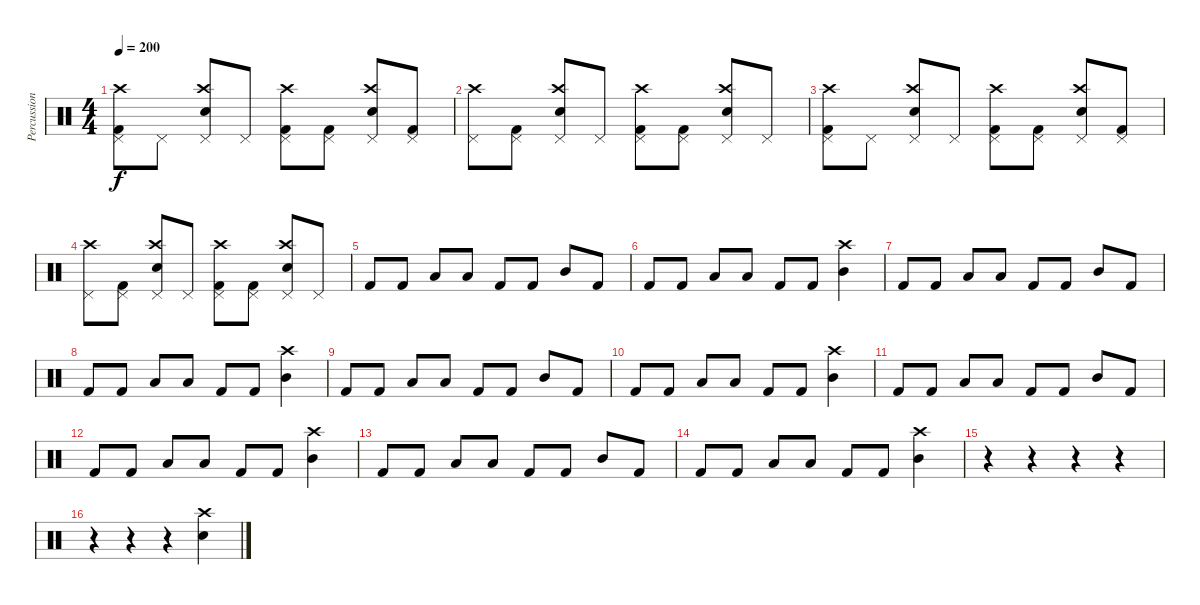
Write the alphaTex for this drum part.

\track ("Percussion" "Percussion") {instrument percussion}
\staff {score}
\articulation defaults
\ts (4 4)
\tempo 200
\clef neutral
\ks c
("Pedal Hi-Hat (hit)" "Kick (hit) 2" "Crash high (hit)").8{dy f} "Pedal Hi-Hat (hit)".8 ("Pedal Hi-Hat (hit)" "Electric Snare (hit)" "Crash high (hit)").8 "Pedal Hi-Hat (hit)".8 ("Pedal Hi-Hat (hit)" "Kick (hit) 2" "Crash high (hit)").8 ("Pedal Hi-Hat (hit)" "Kick (hit) 2").8 ("Pedal Hi-Hat (hit)" "Electric Snare (hit)" "Crash high (hit)").8 ("Pedal Hi-Hat (hit)" "Kick (hit) 2").8 |
("Pedal Hi-Hat (hit)" "Crash high (hit)").8 ("Pedal Hi-Hat (hit)" "Kick (hit) 2").8 ("Pedal Hi-Hat (hit)" "Electric Snare (hit)" "Crash high (hit)").8 "Pedal Hi-Hat (hit)".8 ("Pedal Hi-Hat (hit)" "Kick (hit) 2" "Crash high (hit)").8 ("Pedal Hi-Hat (hit)" "Kick (hit) 2").8 ("Pedal Hi-Hat (hit)" "Electric Snare (hit)" "Crash high (hit)").8 "Pedal Hi-Hat (hit)".8 |
("Pedal Hi-Hat (hit)" "Kick (hit) 2" "Crash high (hit)").8 "Pedal Hi-Hat (hit)".8 ("Pedal Hi-Hat (hit)" "Electric Snare (hit)" "Crash high (hit)").8 "Pedal Hi-Hat (hit)".8 ("Pedal Hi-Hat (hit)" "Kick (hit) 2" "Crash high (hit)").8 ("Pedal Hi-Hat (hit)" "Kick (hit) 2").8 ("Pedal Hi-Hat (hit)" "Electric Snare (hit)" "Crash high (hit)").8 ("Pedal Hi-Hat (hit)" "Kick (hit) 2").8 |
("Pedal Hi-Hat (hit)" "Crash high (hit)").8 ("Pedal Hi-Hat (hit)" "Kick (hit) 2").8 ("Pedal Hi-Hat (hit)" "Electric Snare (hit)" "Crash high (hit)").8 "Pedal Hi-Hat (hit)".8 ("Pedal Hi-Hat (hit)" "Kick (hit) 2" "Crash high (hit)").8 ("Pedal Hi-Hat (hit)" "Kick (hit) 2").8 ("Pedal Hi-Hat (hit)" "Electric Snare (hit)" "Crash high (hit)").8 "Pedal Hi-Hat (hit)".8 |
"Kick (hit) 2".8 "Kick (hit) 2".8 "Low Tom (hit)".8 "Low Tom (hit)".8 "Kick (hit) 2".8 "Kick (hit) 2".8 "Mid Tom (hit)".8 "Kick (hit) 2".8 |
"Kick (hit) 2".8 "Kick (hit) 2".8 "Low Tom (hit)".8 "Low Tom (hit)".8 "Kick (hit) 2".8 "Kick (hit) 2".8 ("Mid Tom (hit)" "Crash high (hit)").4 |
"Kick (hit) 2".8 "Kick (hit) 2".8 "Low Tom (hit)".8 "Low Tom (hit)".8 "Kick (hit) 2".8 "Kick (hit) 2".8 "Mid Tom (hit)".8 "Kick (hit) 2".8 |
"Kick (hit) 2".8 "Kick (hit) 2".8 "Low Tom (hit)".8 "Low Tom (hit)".8 "Kick (hit) 2".8 "Kick (hit) 2".8 ("Mid Tom (hit)" "Crash high (hit)").4 |
"Kick (hit) 2".8 "Kick (hit) 2".8 "Low Tom (hit)".8 "Low Tom (hit)".8 "Kick (hit) 2".8 "Kick (hit) 2".8 "Mid Tom (hit)".8 "Kick (hit) 2".8 |
"Kick (hit) 2".8 "Kick (hit) 2".8 "Low Tom (hit)".8 "Low Tom (hit)".8 "Kick (hit) 2".8 "Kick (hit) 2".8 ("Mid Tom (hit)" "Crash high (hit)").4 |
"Kick (hit) 2".8 "Kick (hit) 2".8 "Low Tom (hit)".8 "Low Tom (hit)".8 "Kick (hit) 2".8 "Kick (hit) 2".8 "Mid Tom (hit)".8 "Kick (hit) 2".8 |
"Kick (hit) 2".8 "Kick (hit) 2".8 "Low Tom (hit)".8 "Low Tom (hit)".8 "Kick (hit) 2".8 "Kick (hit) 2".8 ("Mid Tom (hit)" "Crash high (hit)").4 |
"Kick (hit) 2".8 "Kick (hit) 2".8 "Low Tom (hit)".8 "Low Tom (hit)".8 "Kick (hit) 2".8 "Kick (hit) 2".8 "Mid Tom (hit)".8 "Kick (hit) 2".8 |
"Kick (hit) 2".8 "Kick (hit) 2".8 "Low Tom (hit)".8 "Low Tom (hit)".8 "Kick (hit) 2".8 "Kick (hit) 2".8 ("Mid Tom (hit)" "Crash high (hit)").4 |
r.4 r.4 r.4 r.4 |
r.4 r.4 r.4 ("Electric Snare (hit)" "Crash high (hit)").4
